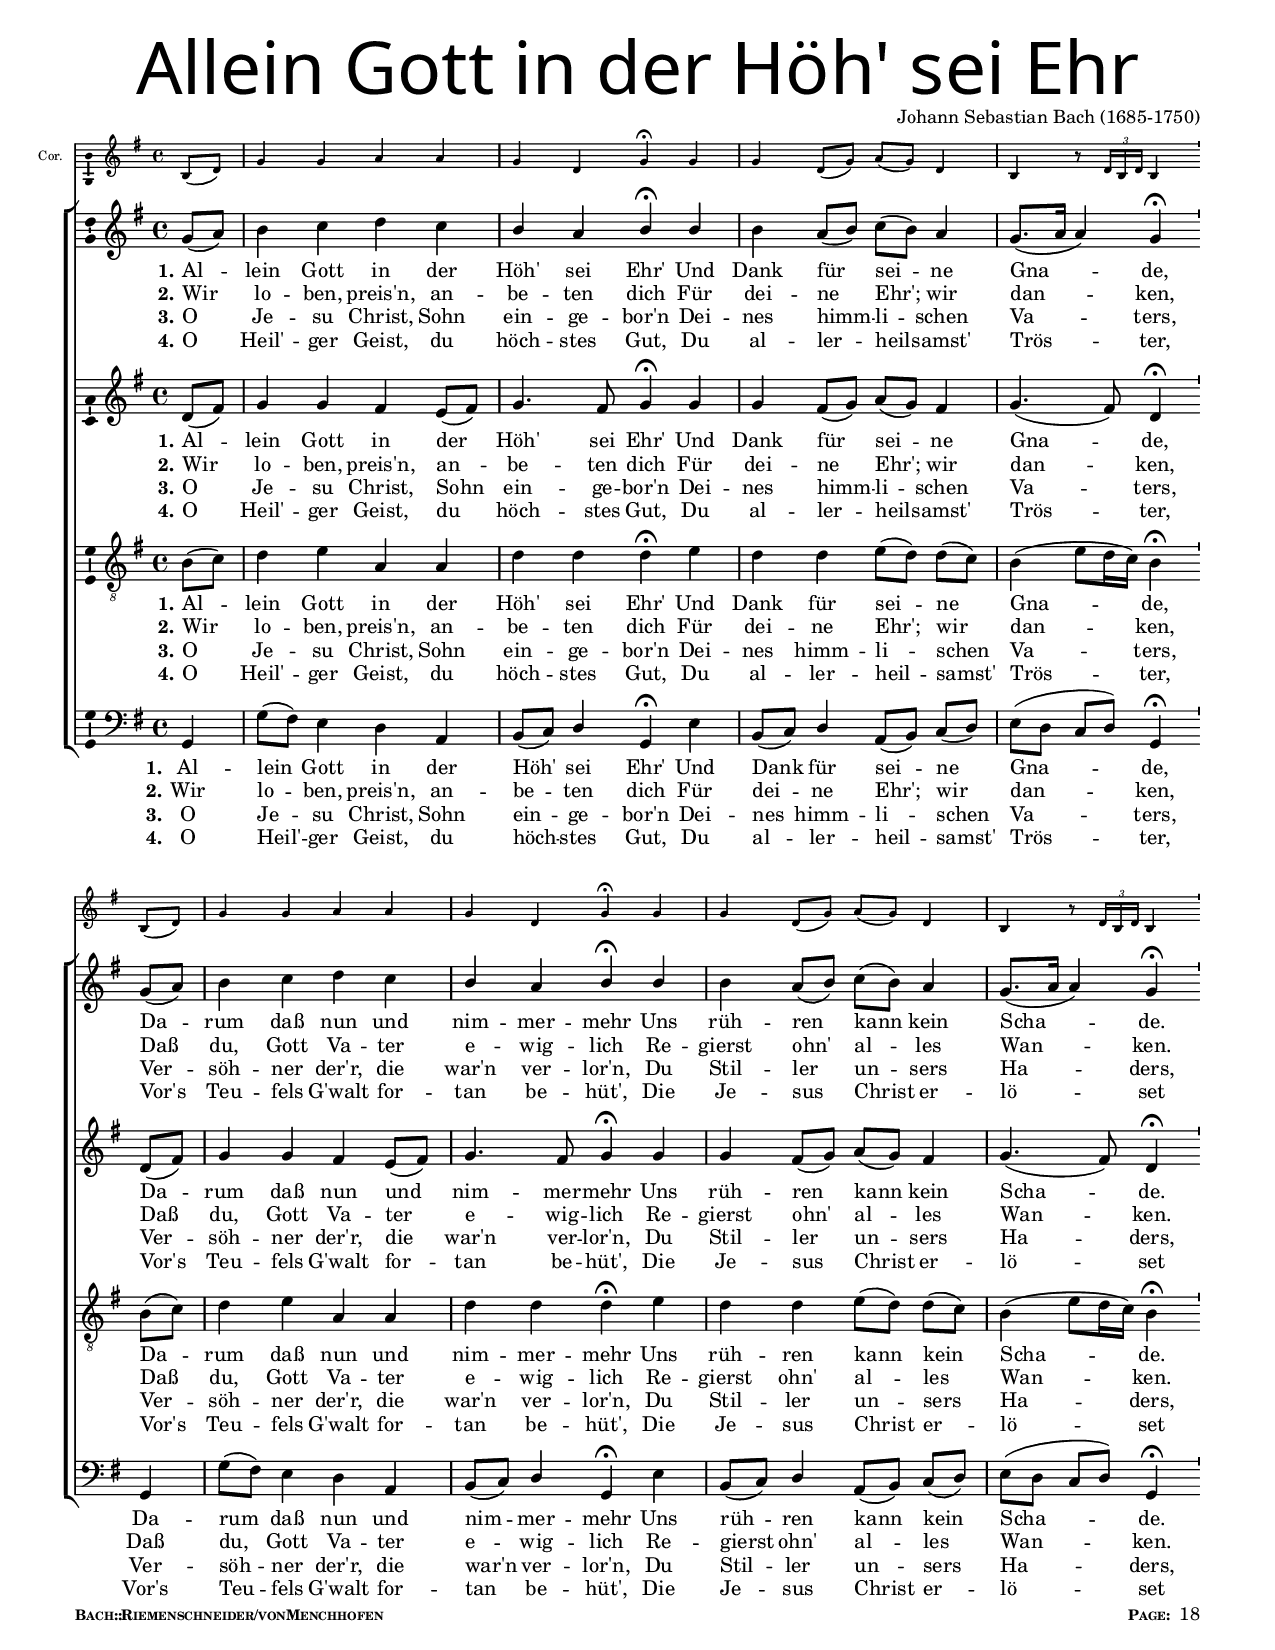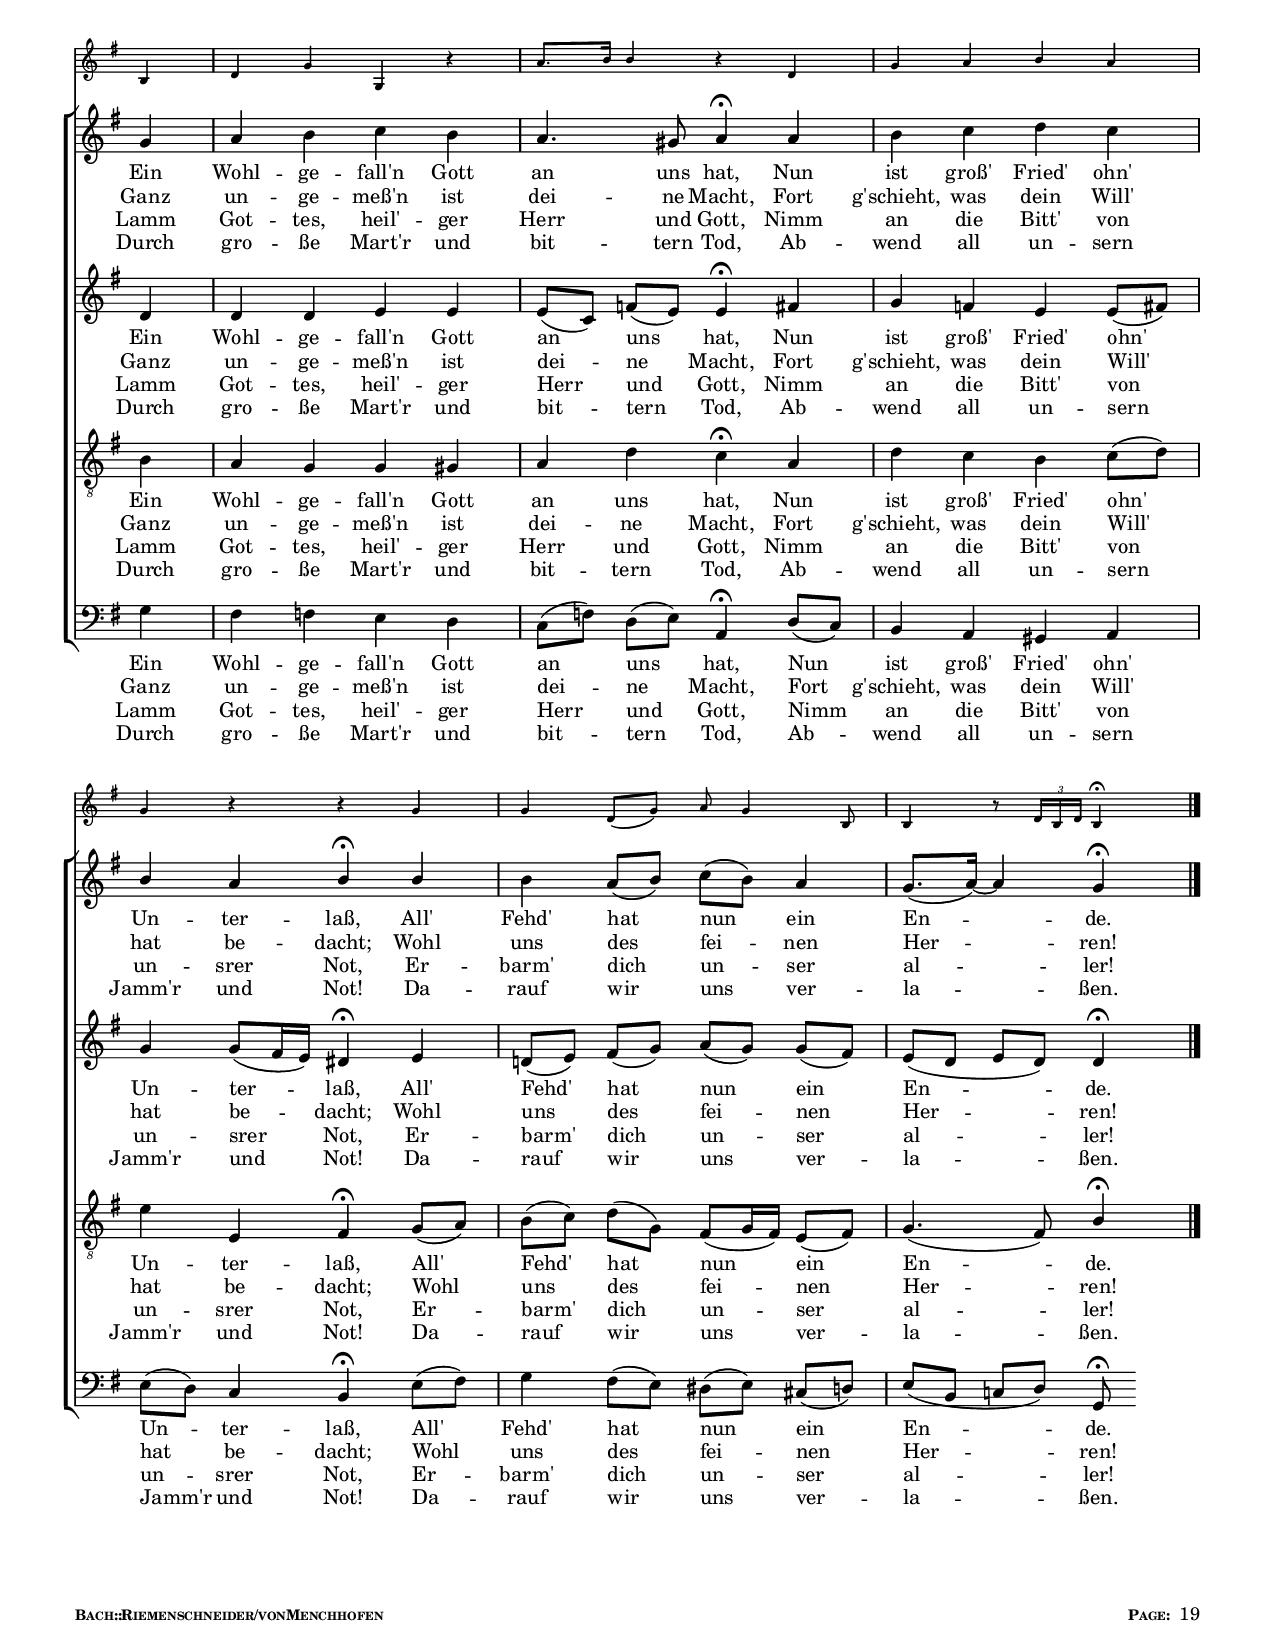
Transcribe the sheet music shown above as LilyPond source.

\version "2.19.28"

%%%%%%%%%%%%%%%%%%%%%%%%%%%%%%%%
% Template File cobbled together by Zack von Menchhofen 
%
% http://www.zacheryv.com
% http://www.choirmaster.ca
% http://www.choir.space
%
%
% Feel Free to Use
%
%%%%%%%%%%%%%%%%%%%%%%%%%%%%%%%%

\header {
  %title = "Title"
  %subtitle = "Subtitle"
  composer = "Johann Sebastian Bach (1685-1750)"
  %arranger = "Used in Cantata BWV 80"
  title = \markup { \override #'(font-name . "KaiserzeitGotisch") \fontsize #8 { "Allein Gott in der Höh' sei Ehr"}}
  %Make a Crown
  %title = \markup {   \override #'(font-name . "IntellectaCrowns") \fontsize #10 {
  %       Y
  %}}
  %Make a pretty border at the bottom
  %copyright = \markup {\override #'(font-name . "IntellectaHeraldics") \fontsize #13 {      "yyyyyy"    }}
  % Remove default LilyPond tagline
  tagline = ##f
}

%#(set! paper-alist (cons '("halfLegal" . (cons (* 8.5 in) (* 9 in))) paper-alist))
#(set-global-staff-size 16)

\paper {
  #(set-paper-size "letter")
  page-break = #ly:minimal-breaking
   #(include-special-characters)
  two-sided = true
  top-margin = .2\in
  bottom-margin = .2\in 
  left-margin = .5\in
  right-margin = .5\in
  first-page-number = #18
  print-first-page-number =  ##t
  oddHeaderMarkup = \markup \fill-line { " "  }
  evenHeaderMarkup = \markup \fill-line { " "  }
  oddFooterMarkup = \markup { 
                        \fill-line {
                          \line {   \tiny \bold \smallCaps "Bach::Riemenschneider/vonMenchhofen "    }
                          \line { \tiny \bold \smallCaps "Page: "   \on-the-fly #print-page-number-check-first \fromproperty #'page:page-number-string } 
                        } 
                      }
  evenFooterMarkup = \markup { 
                        \fill-line {
                          \line { \tiny \bold \smallCaps "Bach::Riemenschneider/vonMenchhofen"  }
                          \line { \tiny \bold \smallCaps  "    Page: "   \on-the-fly #print-page-number-check-first \fromproperty #'page:page-number-string  } 
                        } 
                      } 
  ragged-bottom = ##t
  system-system-spacing.basic-distance = #22
  systems-per-page = #2
}

\layout {
  \context {
    \Score
    \remove "Bar_number_engraver"
  }
  \context {
    \Voice
    \consists "Melody_engraver"
    \override Stem #'neutral-direction = #'()
  }
}

global = {
  \key g \major
  \time 4/4
  \partial 4
}

trumpetC = \relative c'' {
  \global
  % Music follows here.
  b,8( d) g4 g a a g d g\fermata g g d8( g) a( g) d4 b4 r8 \times 2/3 { d16 b d} b4 \bar "'"
  b8( d) g4 g a a g d g\fermata g g d8( g) a( g) d4 b4 r8 \times 2/3 { d16 b d} b4 \bar "'"
  b4 d g g, r4 a'8. b16 b4 r4 d, g a b a g r4 r g 
  g d8( g) a g4 b,8 b4 r8 \times 2/3 {d16 b d} b4\fermata 
}

soprano = \relative c'' {
  \global
  % Music follows here.
  g8( a) b4 c d c b a b\fermata b b a8[( b)] c( b) a4 g8.( a16 a4) g4\fermata
  g8( a) b4 c d c b a b\fermata b b a8[( b)] c( b) a4 g8.( a16 a4) g4\fermata
  
  g a b c b a4. gis8 a4\fermata a  b c d c b a b\fermata
  b b a8[( b)] c( b) a4 g8.( a16)~ a4 g4\fermata \bar "|."
}

alto = \relative c' {
  \global
  % Music follows here.
  d8( fis) g4 g fis e8( fis) g4. fis8 g4\fermata g g fis8( g) a( g) fis4 g4.( fis8) d4\fermata 
  d8( fis) g4 g fis e8( fis) g4. fis8 g4\fermata g g fis8( g) a( g) fis4 g4.( fis8) d4\fermata
  
  d4 d d e e e8[( c)] f!( e) e4\fermata fis g f! e e8( fis) g4 g8( fis16 e) dis4\fermata
  e4 d!8[( e)] fis( g) a[( g)] g( fis) e( d e[ d)] d4\fermata 
}

tenor = \relative c' {
  \global
  % Music follows here.
  b8( c) d4 e a, a d d d\fermata e d d e8( d) d[( c)] b4( e8 d16 c) b4\fermata
  b8( c) d4 e a, a d d d\fermata e d d e8( d) d[( c)] b4( e8 d16 c) b4\fermata
  
  b4 a g g gis a d c\fermata a d c b c8( d) e4 e, fis\fermata g8( a) b[( c)] d( g,) fis( g16 fis) e8( fis) 
  g4.( fis8) b4\fermata
}

bass = \relative c {
  \global
  % Music follows here.
  g4 g'8( fis) e4 d a b8( c) d4 g,\fermata e' b8( c) d4 a8( b) c[( d)] e( d c[ d)] g,4\fermata
  g4 g'8( fis) e4 d a b8( c) d4 g,\fermata e' b8( c) d4 a8( b) c[( d)] e( d c[ d)] g,4\fermata
  
  g' fis f! e d c8( f!) d[( e)] a,4\fermata
  d8( c) b4 a gis a e'8( d) c4 b\fermata
  e8( fis) g4 fis8( e) dis[( e)] cis( d) e( b c![ d)] g,\fermata
}

verseOne = \lyricmode {
  \set stanza = "1."
  % Lyrics follow here.
  Al -- lein Gott in der Höh' sei Ehr'
  Und Dank für sei -- ne Gna -- de,
  Da -- rum daß nun und nim -- mer -- mehr
  Uns rüh -- ren kann kein Scha -- de.
  Ein Wohl -- ge -- fall'n Gott an uns hat,
  Nun ist groß' Fried' ohn' Un -- ter -- laß,
  All' Fehd' hat nun ein En -- de.
}

verseTwo = \lyricmode {
  \set stanza = "2."
  % Lyrics follow here.
  Wir lo -- ben, preis'n, an -- be -- ten dich
  Für dei -- ne Ehr'; wir dan -- ken,
  Daß du, Gott Va -- ter e -- wig -- lich
  Re -- gierst ohn' al -- les Wan -- ken.
  Ganz un -- ge -- meß'n ist dei -- ne Macht,
  Fort g'schieht, was dein Will' hat be -- dacht;
  Wohl uns des fei -- nen Her -- ren!
}

verseThree = \lyricmode {
  \set stanza = "3."
  % Lyrics follow here.
  O Je -- su Christ, Sohn ein -- ge -- bor'n
  Dei -- nes himm -- li -- schen Va -- ters,
  Ver -- söh -- ner der'r, die war'n ver -- lor'n,
  Du Stil -- ler un -- sers Ha -- ders,
  Lamm Got -- tes, heil' -- ger Herr und Gott,
  Nimm an die Bitt' von un -- srer Not,
  Er -- barm' dich un -- ser al -- ler!
}

verseFour = \lyricmode {
  \set stanza = "4."
  % Lyrics follow here.
  O Heil' -- ger Geist, du höch -- stes Gut,
  Du al -- ler -- heil -- samst' Trös -- ter,
  Vor's Teu -- fels G'walt for -- tan be -- hüt',
  Die Je -- sus Christ er -- lö -- set
  Durch gro -- ße Mart'r und bit -- tern Tod,
  Ab -- wend all un -- sern Jamm'r und Not!
  Da -- rauf wir uns ver -- la -- ßen.
}

trumpetCPart = \new Staff \with {
  fontSize = #-3
  \override StaffSymbol.staff-space = #(magstep -3)
  \consists "Ambitus_engraver"
  instrumentName = "Cor."
} \trumpetC

choirPart = \new ChoirStaff <<
  \new Staff \with {
%    instrumentName = "S."
    \consists "Ambitus_engraver"
  } { \soprano }
    \addlyrics { \verseOne }
    \addlyrics { \verseTwo }
    \addlyrics { \verseThree }
    \addlyrics { \verseFour } 
  \new Staff \with {
    %instrumentName = "A."
    \consists "Ambitus_engraver"
  } { \alto }
    \addlyrics { \verseOne }
    \addlyrics { \verseTwo }
    \addlyrics { \verseThree }
    \addlyrics { \verseFour }   
    \new Staff \with {
    %instrumentName = "T."
    \consists "Ambitus_engraver"
  } { \clef "treble_8" \tenor }
    \addlyrics { \verseOne }
    \addlyrics { \verseTwo }
    \addlyrics { \verseThree }
    \addlyrics { \verseFour } 
  \new Staff \with {
    %instrumentName = "B."
    \consists "Ambitus_engraver"
  } { \clef bass \bass }
    \addlyrics { \verseOne }
    \addlyrics { \verseTwo }
    \addlyrics { \verseThree }
    \addlyrics { \verseFour } 
>>

\score {
  <<
    \trumpetCPart
    \choirPart
  >>
  \layout {
    indent = #0
  }
}


%%%%%%%%%%% USE THIS SECTION FOR TWO COLUMN TEXT BELOW MUSIC
%
%#(define-markup-command (columns layout props args) (markup-list?)
%   (let ((line-width (/ (chain-assoc-get 'line-width props
%                         (ly:output-def-lookup layout 'line-width))
%                        (max (length args) 1))))
%     (interpret-markup layout props
%       (make-line-markup (map (lambda (line)
%                                (markup #:pad-to-box `(0 . ,line-width) '(0 . 0)
%                                  #:override `(line-width . ,line-width)
%                                  line))
%                               args)))))
%
%\markup {
%  \fill-line { 
%     \line { 
%       \override #'(font-name . "IntellectaHeraldics") \fontsize #20 {
%         b
%       }
%     }
%  }
%}

%\markup \abs-fontsize #12 {\null}
%\markup \abs-fontsize #17 {{\concat {\smallCaps "Ein Feste Burg ist Unser Gott "}}}
%\markup \abs-fontsize #17 {{\concat {
% \italic {"(A Mighty Fortress is our God)"}}}}
%\markup \abs-fontsize #12 {\null}
%\markup \abs-fontsize #12 {\null}
%\markup \abs-fontsize #12 {\null}
%\markup 
%  \abs-fontsize #11  {
%    \wordwrap  { \justify {
%      In his book, \italic {Bach: Music in the Castle of Heaven,} Sir John Eliot Gardner shares a story of the Bach family.  Bach's whole family were musicians.  They would often get together for huge family affairs-Dinners and Picnics.  Apparently, the Bach family loved to sing "bawldy" drinking songs.  But being a good and faithful Lutheran family, they would often also sing hymns together. So I had to include the most famous of all the German hymns!}
%      }
%    }	   
%\markup \abs-fontsize #12 {\null}
%\markup \abs-fontsize #12 {\null}
%\markup \abs-fontsize #12 {\null}
%\markup \abs-fontsize #12 \fill-line {\smallCaps { "- Translation -"} }
%\markup \abs-fontsize #12 {\null}
%\markup { \columns {
%  \column { 
%    \override #'(font-name . "PlakatFraktur") {
%    \wordwrap  { \justify {
%        "Ein' feste Burg ist unser Gott, Ein' gute Wehr und" 
%        "waffen, Er hilft uns frei aus aller Not, Die uns jetzt" 
%        "hat betroffen. Der alt' böse Feind, Mit ernst er's "
%        "jetzt meint, Groß Macht und viel List Sein' grausam" 
%        "Rüftung ist, Auf Erb' ist nicht Sein's Gleichen." 
%    }}  
%    }
%  }
%  \column \abs-fontsize #10 { 
%    \wordwrap  { \justify {
%      "A mighty fortress is our God, A bulwark "
%      "never failing, He helps us free from " 
%      "every need that affects us. The old evil" 
%      "enemy, thinks he's now a great power and" 
%      "much cunning - His cruelty has is not "
%      "an equal."
%    }}
%  }
%}
%}
%\markup \abs-fontsize #12 {\null}
%\markup \abs-fontsize #12 {\null}
%\markup \abs-fontsize #12 {\null}
%\markup { \columns {
%  \column { 
%    \override #'(font-name . "PlakatFraktur")  {
%    \wordwrap  { \justify {
%        "Mit uns'rer Macht ist nichts gethan, Wir find gar" 
%        "bald verloren, Es streit' für uns der rechte Mann,"
%        "Den Gott hat selbst erforen. Fragst du, wer der" 
%        "ist? Er heißt Jesus Christ, Der Herr Zebaoth,"
%        "Und ist fein ander' Gott, Das feld"
%        "muß Er behalten." 
%    }}  
%    }
%  }
%  \column \abs-fontsize #10 { 
%    \wordwrap  { \justify {
%      "With our power nothing is done, we find we are"
%      "lost. For us the right man is on our side,"
%      "whom God Himself has given. Ask you who is"
%      "He? His name is Jesus Christ, the Lord of"
%      "Hosts, and He must win the battle."
%    }}
%  }
%}
%}

